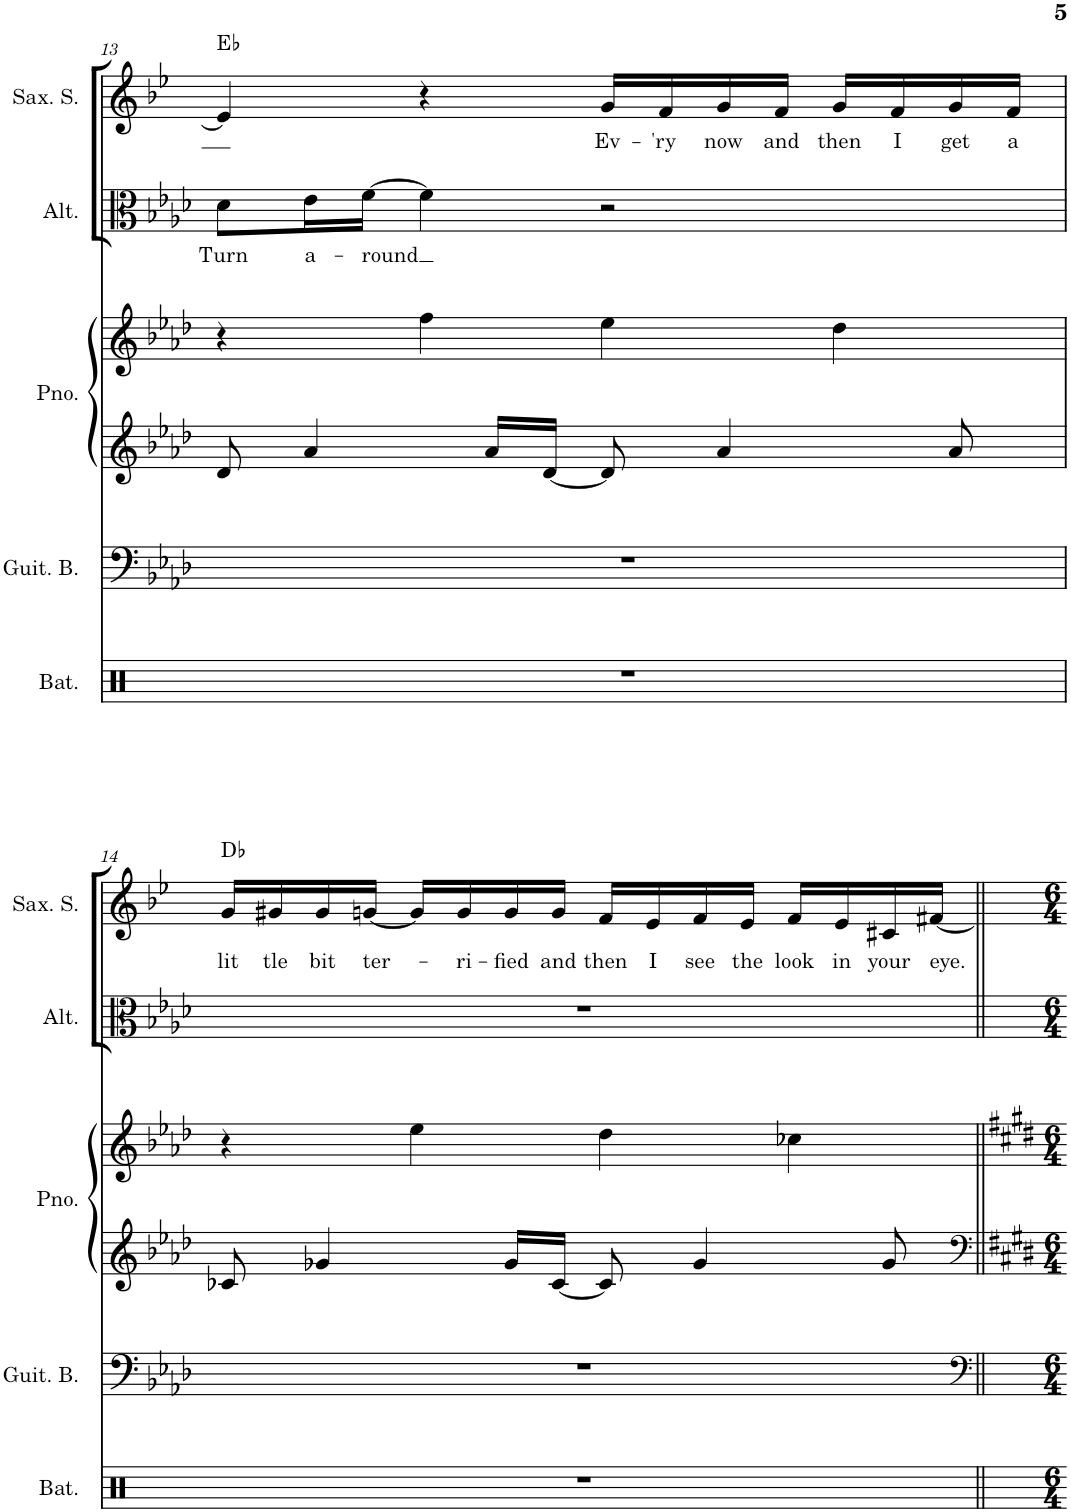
**kern	**kern	**kern	**kern	**kern	**text	**kern	**text	**harte
*part5	*part4	*part3	*part3	*part2	*part2	*part1	*part1	*part1
*staff6	*staff5	*staff4	*staff3	*staff2	*staff2	*staff1	*staff1	*
*I"Set de batterie	*I"Guitare basse	*I"Piano	*	*I"Altos	*	*I"Saxophone soprano	*	*
*I'Bat.	*I'Guit. B.	*I'Pno.	*	*I'Alt.	*	*I'Sax. S.	*	*
!!LO:PB:g=z
*clefX	*clefF4	*clefG2	*clefG2	*clefC3	*	*clefG2	*	*
*	*Trd7c12	*	*	*	*	*Trd1c2	*	*
*k[]	*k[b-e-a-d-]	*k[b-e-a-d-]	*k[b-e-a-d-]	*k[b-e-a-d-]	*	*k[b-e-]	*	*
*M4/4	*M4/4	*M4/4	*M4/4	*M4/4	*	*M4/4	*	*
=13	=13	=13	=13	=13	=13	=13	=13	=13
!	!	!	!	!	!LO:LY:b	!	!	!
1r	1r	8d-/	4r	8d-\L	Turn	4e-/]	.	Eb:maj
!	!	!	!	!	!LO:LY:b	!	!	!
.	.	4a-/	.	16e-\L	a-	.	.	.
!	!	!	!	!	!LO:LY:b	!	!	!
.	.	.	.	[16f\JJ	-round	.	.	.
.	.	.	4ff\	4f\]	.	4r	.	.
.	.	16a-/LL	.	.	.	.	.	.
.	.	[16d-/JJ	.	.	.	.	.	.
!	!	!	!	!	!	!	!LO:LY:b	!
.	.	8d-/]	4ee-\	2r	.	16g/LL	Ev-	.
!	!	!	!	!	!	!	!LO:LY:b	!
.	.	.	.	.	.	16f/	-'ry	.
!	!	!	!	!	!	!	!LO:LY:b	!
.	.	4a-/	.	.	.	16g/	now	.
!	!	!	!	!	!	!	!LO:LY:b	!
.	.	.	.	.	.	16f/JJ	and	.
!	!	!	!	!	!	!	!LO:LY:b	!
.	.	.	4dd-\	.	.	16g/LL	then	.
!	!	!	!	!	!	!	!LO:LY:b	!
.	.	.	.	.	.	16f/	I	.
!	!	!	!	!	!	!	!LO:LY:b	!
.	.	8a-/	.	.	.	16g/	get	.
!	!	!	!	!	!	!	!LO:LY:b	!
.	.	.	.	.	.	16f/JJ	a	.
!!LO:LB:g=z
=14	=14	=14	=14	=14	=14	=14	=14	=14
!	!	!	!	!	!	!	!LO:LY:b	!
1r	1r	8c-X/	4r	1r	.	16g/LL	lit	Db:maj
!	!	!	!	!	!	!	!LO:LY:b	!
.	.	.	.	.	.	16g#X/	tle	.
!	!	!	!	!	!	!	!LO:LY:b	!
.	.	4g-X/	.	.	.	16g#/	bit	.
!	!	!	!	!	!	!	!LO:LY:b	!
.	.	.	.	.	.	[16gn/JJ	ter-	.
.	.	.	4ee-\	.	.	16g/LL]	.	.
!	!	!	!	!	!	!	!LO:LY:b	!
.	.	.	.	.	.	16g/	-ri-	.
!	!	!	!	!	!	!	!LO:LY:b	!
.	.	16g-/LL	.	.	.	16g/	-fied	.
!	!	!	!	!	!	!	!LO:LY:b	!
.	.	[16c-/JJ	.	.	.	16g/JJ	and	.
!	!	!	!	!	!	!	!LO:LY:b	!
.	.	8c-/]	4dd-\	.	.	16f/LL	then	.
!	!	!	!	!	!	!	!LO:LY:b	!
.	.	.	.	.	.	16e-/	I	.
!	!	!	!	!	!	!	!LO:LY:b	!
.	.	4g-/	.	.	.	16f/	see	.
!	!	!	!	!	!	!	!LO:LY:b	!
.	.	.	.	.	.	16e-/JJ	the	.
!	!	!	!	!	!	!	!LO:LY:b	!
.	.	.	4cc-X\	.	.	16f/LL	look	.
!	!	!	!	!	!	!	!LO:LY:b	!
.	.	.	.	.	.	16e-/	in	.
!	!	!	!	!	!	!	!LO:LY:b	!
.	.	8g-/	.	.	.	16c#X/	your	.
!	!	!	!	!	!	!	!LO:LY:b	!
.	.	.	.	.	.	[16f#X/JJ	eye.	.
=||	=||	=||	=||	=||	=||	=||	=||	=||
*-	*-	*-	*-	*-	*-	*-	*-	*-
